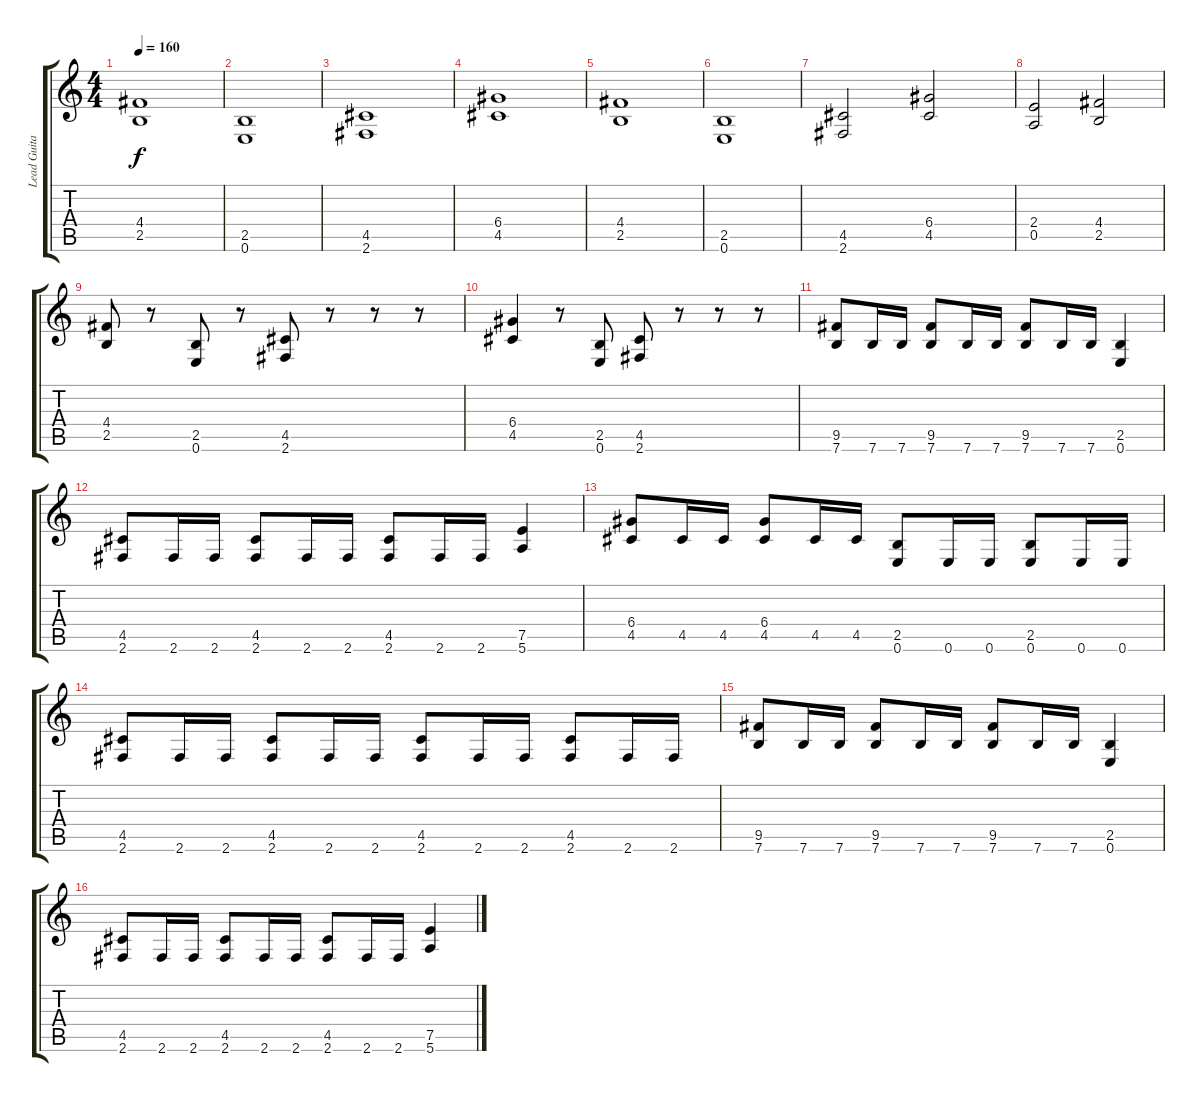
\track ("Lead Guitar" "Lead Guita") {instrument distortionguitar}
\staff {score tabs}
\tuning (E4 B3 G3 D3 A2 E2) {hide}
\ts (4 4)
\tempo 160
\clef g2
\ks c
(4.4 2.5).1{dy f} |
(2.5 0.6).1 |
(4.5 2.6).1 |
(6.4 4.5).1 |
(4.4 2.5).1 |
(2.5 0.6).1 |
(4.5 2.6).2 (6.4 4.5).2 |
(2.4 0.5).2 (4.4 2.5).2 |
(4.4 2.5).8 r.8 (2.5 0.6).8 r.8 (4.5 2.6).8 r.8 r.8 r.8 |
(6.4 4.5).4 r.8 (2.5 0.6).8 (4.5 2.6).8 r.8 r.8 r.8 |
(9.5 7.6).8 7.6.16 7.6.16 (9.5 7.6).8 7.6.16 7.6.16 (9.5 7.6).8 7.6.16 7.6.16 (2.5 0.6).4 |
(4.5 2.6).8 2.6.16 2.6.16 (4.5 2.6).8 2.6.16 2.6.16 (4.5 2.6).8 2.6.16 2.6.16 (7.5 5.6).4 |
(6.4 4.5).8 4.5.16 4.5.16 (6.4 4.5).8 4.5.16 4.5.16 (2.5 0.6).8 0.6.16 0.6.16 (2.5 0.6).8 0.6.16 0.6.16 |
(4.5 2.6).8 2.6.16 2.6.16 (4.5 2.6).8 2.6.16 2.6.16 (4.5 2.6).8 2.6.16 2.6.16 (4.5 2.6).8 2.6.16 2.6.16 |
(9.5 7.6).8 7.6.16 7.6.16 (9.5 7.6).8 7.6.16 7.6.16 (9.5 7.6).8 7.6.16 7.6.16 (2.5 0.6).4 |
(4.5 2.6).8 2.6.16 2.6.16 (4.5 2.6).8 2.6.16 2.6.16 (4.5 2.6).8 2.6.16 2.6.16 (7.5 5.6).4
